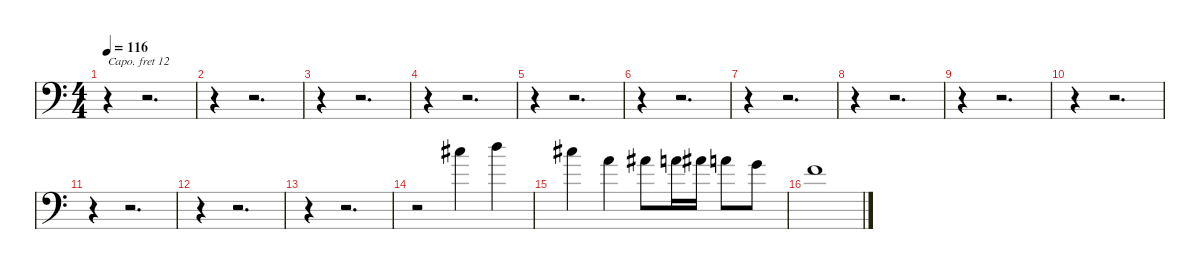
\defaultSystemsLayout 4
\hideDynamics
\bracketExtendMode nobrackets
\singleTrackTrackNamePolicy hidden
\multiTrackTrackNamePolicy hidden
\firstSystemTrackNameMode fullname
\firstSystemTrackNameOrientation horizontal
\otherSystemsTrackNameOrientation horizontal
\track ("Backing Vocals" "ob.") {instrument oboe}
\staff {score}
\capo 12
\tuning (E4 B3 G3 D3 A2 E2)
\ts (4 4)
\tempo 116
\clef f4
\ks c
r.4{dy f beam Down} r.2{d beam Down} |
r.4{beam Down} r.2{d beam Down} |
r.4{beam Down} r.2{d beam Down} |
r.4{beam Down} r.2{d beam Down} |
r.4{beam Down} r.2{d beam Down} |
r.4{beam Down} r.2{d beam Down} |
r.4{beam Down} r.2{d beam Down} |
r.4{beam Down} r.2{d beam Down} |
r.4{beam Down} r.2{d beam Down} |
r.4{beam Down} r.2{d beam Down} |
r.4{beam Down} r.2{d beam Down} |
r.4{beam Down} r.2{d beam Down} |
r.4{beam Down} r.2{d beam Down} |
r.2{beam Down} 2.2{acc #}.4{beam Down} 3.2.4{beam Down} |
2.2{acc #}.4{beam Down} 2.3.4{beam Down} 3.3{acc #}.8{beam Down} 2.3.16{beam Down} 3.3{acc #}.16{beam Down} 2.3.8{beam Down} 0.3.8{beam Down} |
3.4.1{beam Down}
